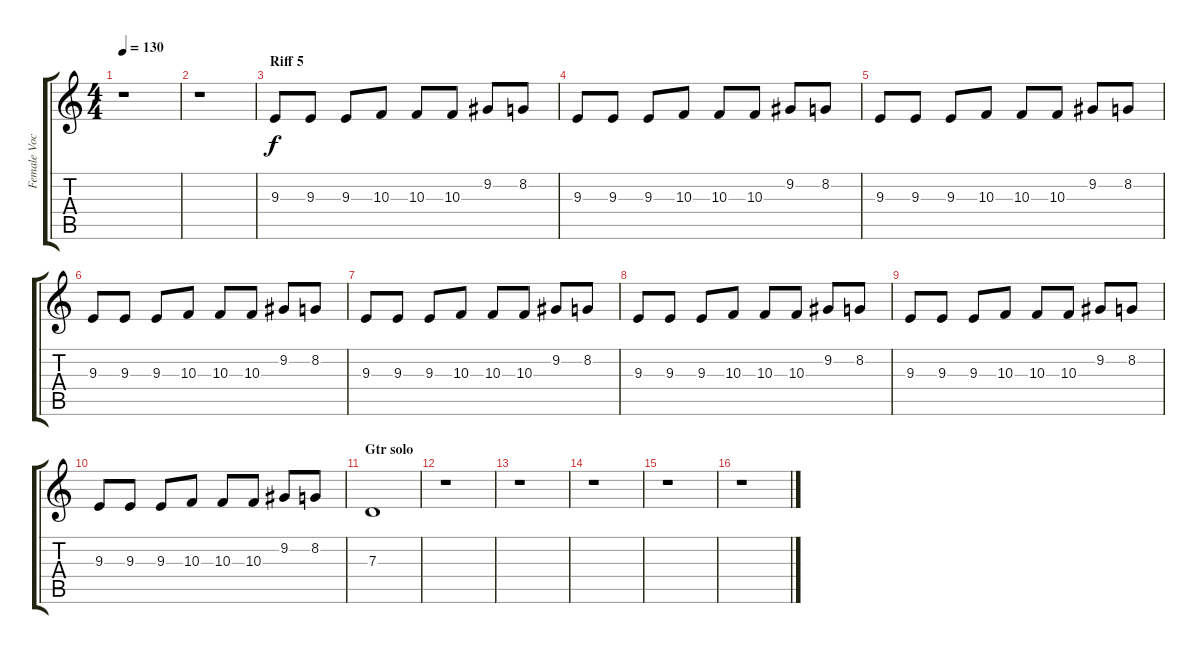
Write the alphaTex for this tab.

\track ("Female Vocals" "Female Voc") {instrument lead6voice}
\staff {score tabs}
\tuning (E4 B3 G3 D3 A2 E2) {hide}
\ts (4 4)
\tempo 130
\clef g2
\ks c
r.1{dy f} |
r.1 |
\section ("" "Riff 5")
9.3.8 9.3.8 9.3.8 10.3.8 10.3.8 10.3.8 9.2.8 8.2.8 |
9.3.8 9.3.8 9.3.8 10.3.8 10.3.8 10.3.8 9.2.8 8.2.8 |
9.3.8 9.3.8 9.3.8 10.3.8 10.3.8 10.3.8 9.2.8 8.2.8 |
9.3.8 9.3.8 9.3.8 10.3.8 10.3.8 10.3.8 9.2.8 8.2.8 |
9.3.8 9.3.8 9.3.8 10.3.8 10.3.8 10.3.8 9.2.8 8.2.8 |
9.3.8 9.3.8 9.3.8 10.3.8 10.3.8 10.3.8 9.2.8 8.2.8 |
9.3.8 9.3.8 9.3.8 10.3.8 10.3.8 10.3.8 9.2.8 8.2.8 |
9.3.8 9.3.8 9.3.8 10.3.8 10.3.8 10.3.8 9.2.8 8.2.8 |
\section ("" "Gtr solo")
7.3.1 |
r.1 |
r.1 |
r.1 |
r.1 |
r.1
